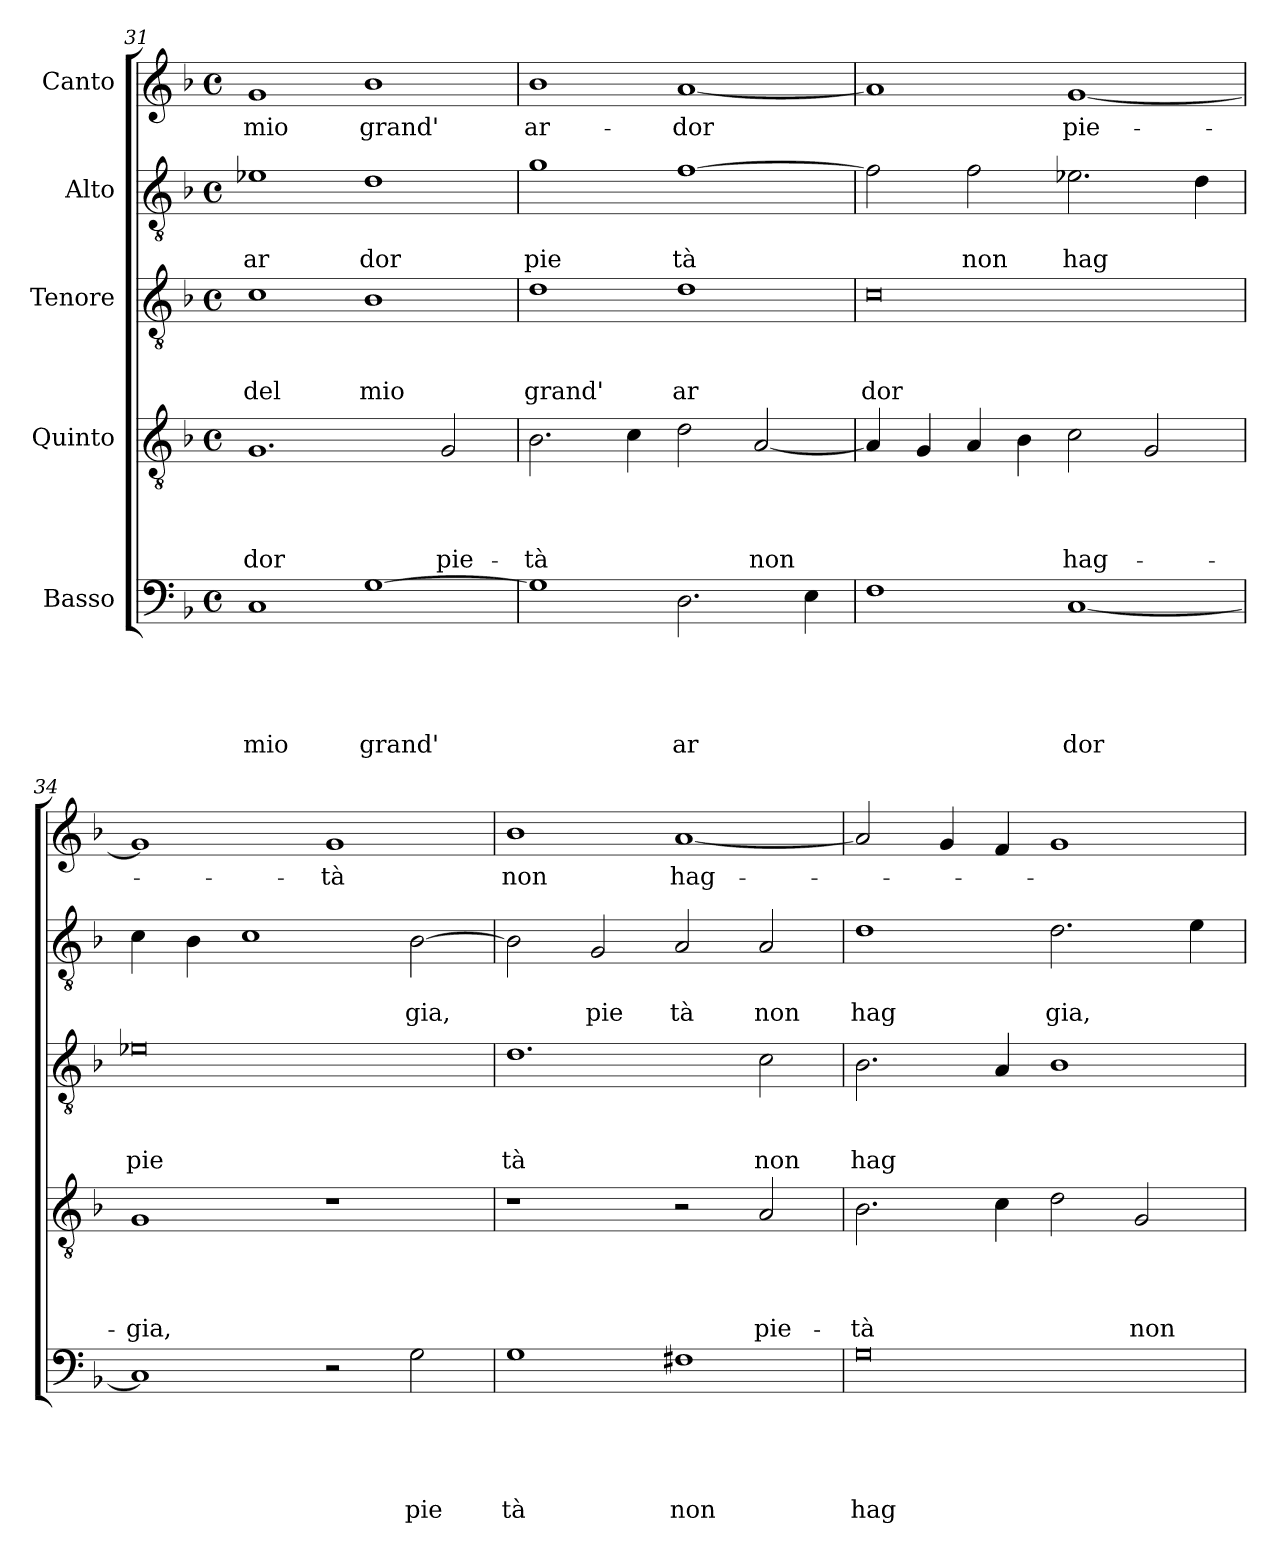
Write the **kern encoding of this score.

**kern	**text	**text	**text	**text	**text	**kern	**text	**text	**text	**text	**kern	**text	**text	**text	**kern	**text	**text	**kern	**text
*part5	*part5	*part5	*part5	*part5	*part5	*part4	*part4	*part4	*part4	*part4	*part3	*part3	*part3	*part3	*part2	*part2	*part2	*part1	*part1
*staff5	*staff5	*staff5	*staff5	*staff5	*staff5	*staff4	*staff4	*staff4	*staff4	*staff4	*staff3	*staff3	*staff3	*staff3	*staff2	*staff2	*staff2	*staff1	*staff1
*I"Basso	*	*	*	*	*	*I"Quinto	*	*	*	*	*I"Tenore	*	*	*	*I"Alto	*	*	*I"Canto	*
!!LO:LB:g=z
*clefF4	*	*	*	*	*	*clefGv2	*	*	*	*	*clefGv2	*	*	*	*clefGv2	*	*	*clefG2	*
*k[b-]	*	*	*	*	*	*k[b-]	*	*	*	*	*k[b-]	*	*	*	*k[b-]	*	*	*k[b-]	*
*F:	*	*	*	*	*	*F:	*	*	*	*	*F:	*	*	*	*F:	*	*	*F:	*
*M4/4	*	*	*	*	*	*M4/4	*	*	*	*	*M4/4	*	*	*	*M4/4	*	*	*M4/4	*
*met(c)	*	*	*	*	*	*met(c)	*	*	*	*	*met(c)	*	*	*	*met(c)	*	*	*met(c)	*
=31	=31	=31	=31	=31	=31	=31	=31	=31	=31	=31	=31	=31	=31	=31	=31	=31	=31	=31	=31
!	!	!	!	!	!LO:LY:b	!	!	!	!	!LO:LY:b	!	!	!	!LO:LY:b	!	!	!LO:LY:b	!	!LO:LY:b
1C	.	.	.	.	mio	1.G	.	.	.	dor	1c	.	.	del	1e-X	.	ar	1g	mio
!	!	!	!	!	!LO:LY:b	!	!	!	!	!	!	!	!	!LO:LY:b	!	!	!LO:LY:b	!	!LO:LY:b
[>1G	.	.	.	.	grand'	.	.	.	.	.	1B-	.	.	mio	1d	.	dor	1b-	grand'
!	!	!	!	!	!	!	!	!	!	!LO:LY:b	!	!	!	!	!	!	!	!	!
.	.	.	.	.	.	2G/	.	.	.	pie-	.	.	.	.	.	.	.	.	.
=32	=32	=32	=32	=32	=32	=32	=32	=32	=32	=32	=32	=32	=32	=32	=32	=32	=32	=32	=32
!	!	!	!	!	!	!	!	!	!	!LO:LY:b	!	!	!	!LO:LY:b	!	!	!LO:LY:b	!	!LO:LY:b
1G]	.	.	.	.	.	2.B-\	.	.	.	-tà	1d	.	.	grand'	1g	.	pie	1b-	ar-
.	.	.	.	.	.	4c\	.	.	.	.	.	.	.	.	.	.	.	.	.
!	!	!	!	!	!LO:LY:b	!	!	!	!	!	!	!	!	!LO:LY:b	!	!	!LO:LY:b	!	!LO:LY:b
2.D\	.	.	.	.	ar	2d\	.	.	.	.	1d	.	.	ar	[>1f	.	tà	[<1a	-dor
!	!	!	!	!	!	!	!	!	!	!LO:LY:b	!	!	!	!	!	!	!	!	!
.	.	.	.	.	.	[<2A/	.	.	.	non	.	.	.	.	.	.	.	.	.
4E\	.	.	.	.	.	.	.	.	.	.	.	.	.	.	.	.	.	.	.
=33	=33	=33	=33	=33	=33	=33	=33	=33	=33	=33	=33	=33	=33	=33	=33	=33	=33	=33	=33
!	!	!	!	!	!	!	!	!	!	!	!	!	!	!LO:LY:b	!	!	!	!	!
1F	.	.	.	.	.	4A/]	.	.	.	.	0c	.	.	dor	2f\]	.	.	1a]	.
.	.	.	.	.	.	4G/	.	.	.	.	.	.	.	.	.	.	.	.	.
!	!	!	!	!	!	!	!	!	!	!	!	!	!	!	!	!	!LO:LY:b	!	!
.	.	.	.	.	.	4A/	.	.	.	.	.	.	.	.	2f\	.	non	.	.
.	.	.	.	.	.	4B-\	.	.	.	.	.	.	.	.	.	.	.	.	.
!	!	!	!	!	!LO:LY:b	!	!	!	!	!LO:LY:b	!	!	!	!	!	!	!LO:LY:b	!	!LO:LY:b
[<1C	.	.	.	.	dor	2c\	.	.	.	hag-	.	.	.	.	2.e-X\	.	hag	[<1g	pie-
.	.	.	.	.	.	2G/	.	.	.	.	.	.	.	.	.	.	.	.	.
.	.	.	.	.	.	.	.	.	.	.	.	.	.	.	4d\	.	.	.	.
=34	=34	=34	=34	=34	=34	=34	=34	=34	=34	=34	=34	=34	=34	=34	=34	=34	=34	=34	=34
!	!	!	!	!	!	!	!	!	!	!LO:LY:b	!	!	!	!LO:LY:b	!	!	!	!	!
1C]	.	.	.	.	.	1G	.	.	.	-gia,	0e-X	.	.	pie	4c\	.	.	1g]	.
.	.	.	.	.	.	.	.	.	.	.	.	.	.	.	4B-\	.	.	.	.
.	.	.	.	.	.	.	.	.	.	.	.	.	.	.	1c	.	.	.	.
!	!	!	!	!	!	!	!	!	!	!	!	!	!	!	!	!	!	!	!LO:LY:b
2r	.	.	.	.	.	1r	.	.	.	.	.	.	.	.	.	.	.	1g	-tà
!	!	!	!	!	!LO:LY:b	!	!	!	!	!	!	!	!	!	!	!	!LO:LY:b	!	!
2G\	.	.	.	.	pie	.	.	.	.	.	.	.	.	.	[>2B-\	.	gia,	.	.
=35	=35	=35	=35	=35	=35	=35	=35	=35	=35	=35	=35	=35	=35	=35	=35	=35	=35	=35	=35
!	!	!	!	!	!LO:LY:b	!	!	!	!	!	!	!	!	!LO:LY:b	!	!	!	!	!LO:LY:b
1G	.	.	.	.	tà	1r	.	.	.	.	1.d	.	.	tà	2B-\]	.	.	1b-	non
!	!	!	!	!	!	!	!	!	!	!	!	!	!	!	!	!	!LO:LY:b	!	!
.	.	.	.	.	.	.	.	.	.	.	.	.	.	.	2G/	.	pie	.	.
!	!	!	!	!	!LO:LY:b	!	!	!	!	!	!	!	!	!	!	!	!LO:LY:b	!	!LO:LY:b
1F#X	.	.	.	.	non	2r	.	.	.	.	.	.	.	.	2A/	.	tà	[<1a	hag-
!	!	!	!	!	!	!	!	!	!	!LO:LY:b	!	!	!	!LO:LY:b	!	!	!LO:LY:b	!	!
.	.	.	.	.	.	2A/	.	.	.	pie-	2c\	.	.	non	2A/	.	non	.	.
=36	=36	=36	=36	=36	=36	=36	=36	=36	=36	=36	=36	=36	=36	=36	=36	=36	=36	=36	=36
!	!	!	!	!	!LO:LY:b	!	!	!	!	!LO:LY:b	!	!	!	!LO:LY:b	!	!	!LO:LY:b	!	!
0G	.	.	.	.	hag	2.B-\	.	.	.	-tà	2.B-\	.	.	hag	1d	.	hag	2a/]	.
.	.	.	.	.	.	.	.	.	.	.	.	.	.	.	.	.	.	4g/	.
.	.	.	.	.	.	4c\	.	.	.	.	4A/	.	.	.	.	.	.	4f/	.
!	!	!	!	!	!	!	!	!	!	!	!	!	!	!	!	!	!LO:LY:b	!	!
.	.	.	.	.	.	2d\	.	.	.	.	1B-	.	.	.	2.d\	.	gia,	1g	.
!	!	!	!	!	!	!	!	!	!	!LO:LY:b	!	!	!	!	!	!	!	!	!
.	.	.	.	.	.	2G/	.	.	.	non	.	.	.	.	.	.	.	.	.
.	.	.	.	.	.	.	.	.	.	.	.	.	.	.	4e\	.	.	.	.
=	=	=	=	=	=	=	=	=	=	=	=	=	=	=	=	=	=	=	=
*-	*-	*-	*-	*-	*-	*-	*-	*-	*-	*-	*-	*-	*-	*-	*-	*-	*-	*-	*-
